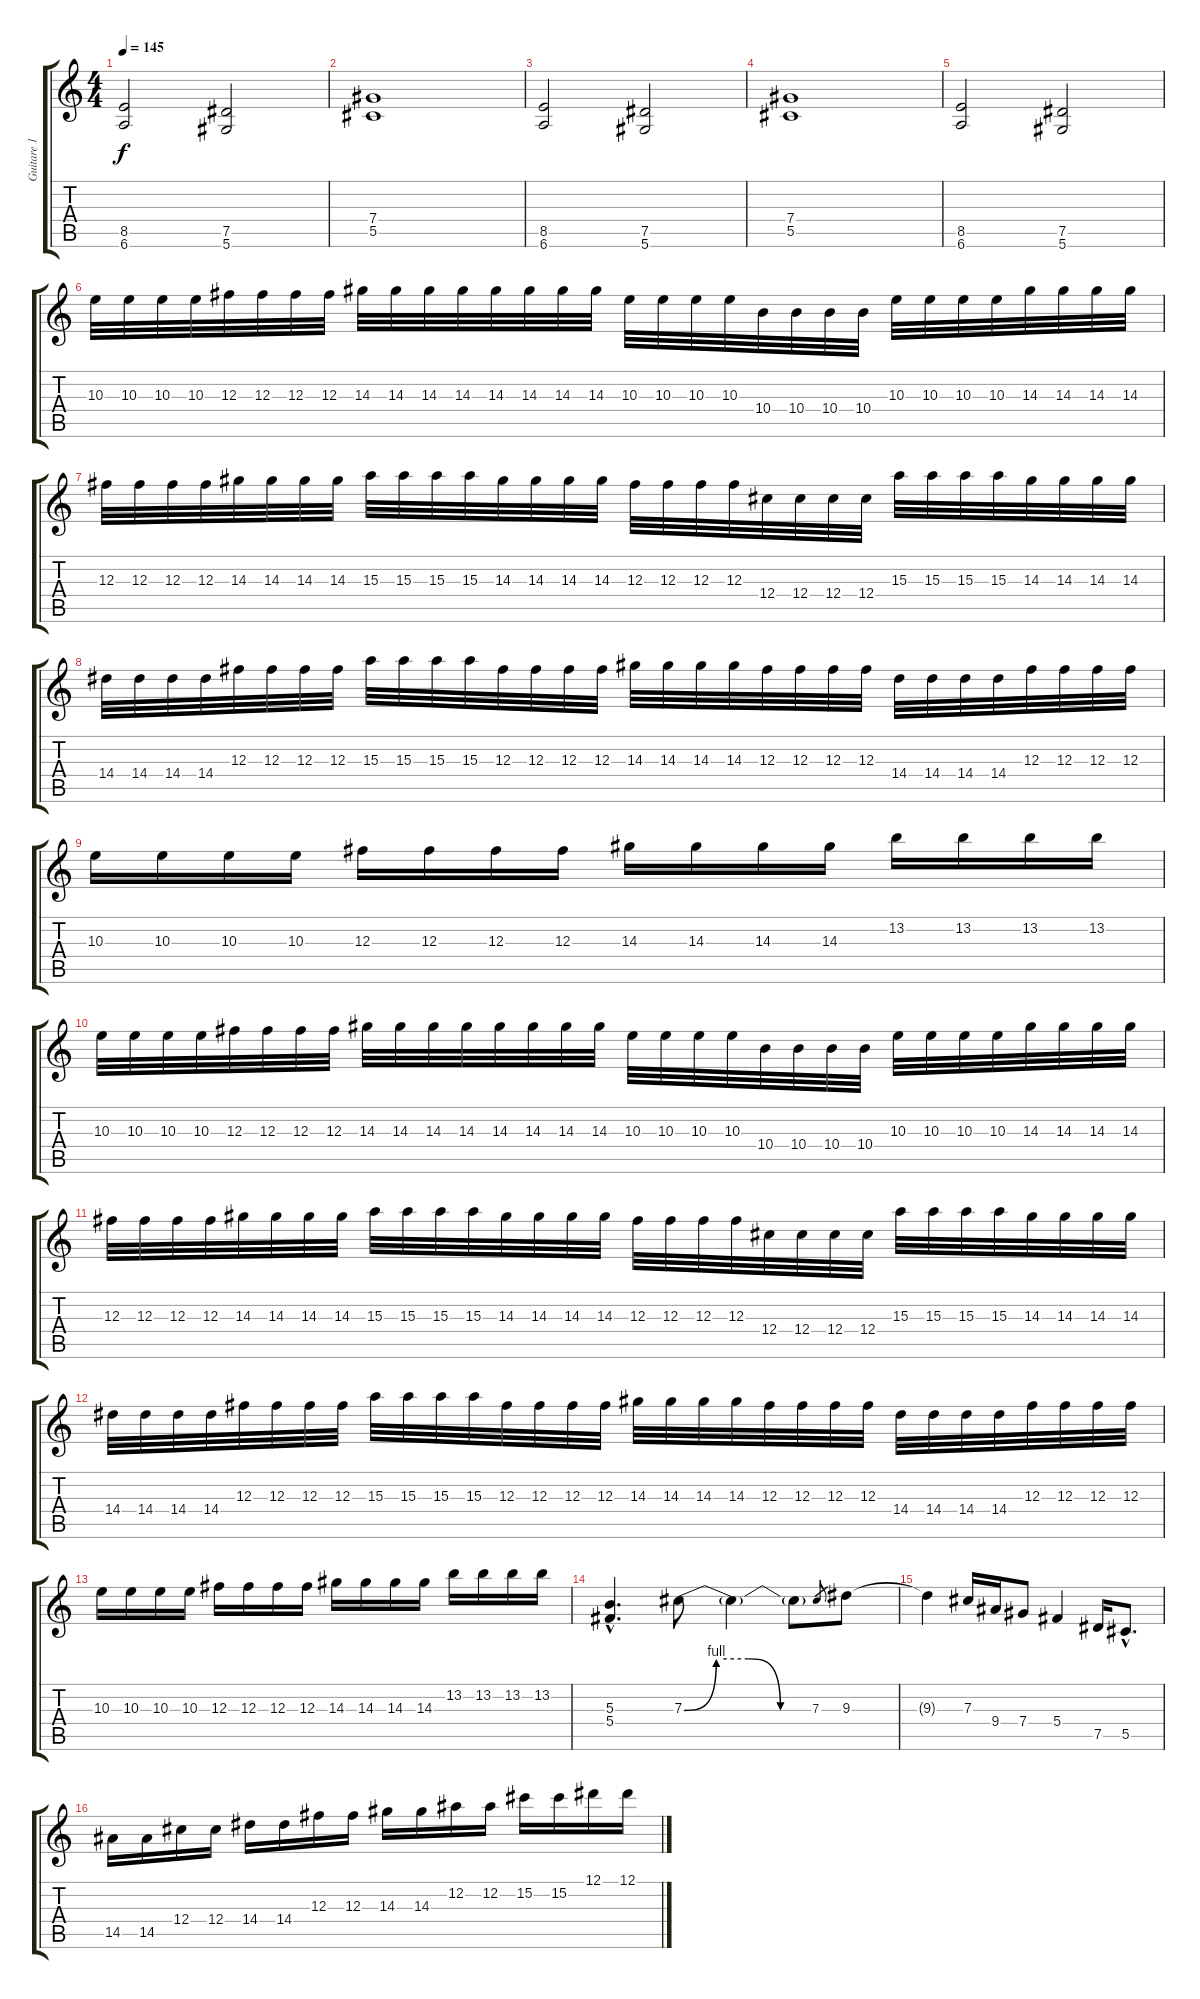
\track ("Guitare 1" "Guitare 1") {instrument distortionguitar}
\staff {score tabs}
\tuning (Eb4 Bb3 Gb3 Db3 Ab2 Eb2) {hide}
\ts (4 4)
\tempo 145
\clef g2
\ks c
(8.5 6.6).2{dy f} (7.5 5.6).2 |
(7.4 5.5).1 |
(8.5 6.6).2 (7.5 5.6).2 |
(7.4 5.5).1 |
(8.5 6.6).2 (7.5 5.6).2 |
10.3.32 10.3.32 10.3.32 10.3.32 12.3.32 12.3.32 12.3.32 12.3.32 14.3.32 14.3.32 14.3.32 14.3.32 14.3.32 14.3.32 14.3.32 14.3.32 10.3.32 10.3.32 10.3.32 10.3.32 10.4.32 10.4.32 10.4.32 10.4.32 10.3.32 10.3.32 10.3.32 10.3.32 14.3.32 14.3.32 14.3.32 14.3.32 |
12.3.32 12.3.32 12.3.32 12.3.32 14.3.32 14.3.32 14.3.32 14.3.32 15.3.32 15.3.32 15.3.32 15.3.32 14.3.32 14.3.32 14.3.32 14.3.32 12.3.32 12.3.32 12.3.32 12.3.32 12.4.32 12.4.32 12.4.32 12.4.32 15.3.32 15.3.32 15.3.32 15.3.32 14.3.32 14.3.32 14.3.32 14.3.32 |
14.4.32 14.4.32 14.4.32 14.4.32 12.3.32 12.3.32 12.3.32 12.3.32 15.3.32 15.3.32 15.3.32 15.3.32 12.3.32 12.3.32 12.3.32 12.3.32 14.3.32 14.3.32 14.3.32 14.3.32 12.3.32 12.3.32 12.3.32 12.3.32 14.4.32 14.4.32 14.4.32 14.4.32 12.3.32 12.3.32 12.3.32 12.3.32 |
10.3.16 10.3.16 10.3.16 10.3.16 12.3.16 12.3.16 12.3.16 12.3.16 14.3.16 14.3.16 14.3.16 14.3.16 13.2.16 13.2.16 13.2.16 13.2.16 |
10.3.32 10.3.32 10.3.32 10.3.32 12.3.32 12.3.32 12.3.32 12.3.32 14.3.32 14.3.32 14.3.32 14.3.32 14.3.32 14.3.32 14.3.32 14.3.32 10.3.32 10.3.32 10.3.32 10.3.32 10.4.32 10.4.32 10.4.32 10.4.32 10.3.32 10.3.32 10.3.32 10.3.32 14.3.32 14.3.32 14.3.32 14.3.32 |
12.3.32 12.3.32 12.3.32 12.3.32 14.3.32 14.3.32 14.3.32 14.3.32 15.3.32 15.3.32 15.3.32 15.3.32 14.3.32 14.3.32 14.3.32 14.3.32 12.3.32 12.3.32 12.3.32 12.3.32 12.4.32 12.4.32 12.4.32 12.4.32 15.3.32 15.3.32 15.3.32 15.3.32 14.3.32 14.3.32 14.3.32 14.3.32 |
14.4.32 14.4.32 14.4.32 14.4.32 12.3.32 12.3.32 12.3.32 12.3.32 15.3.32 15.3.32 15.3.32 15.3.32 12.3.32 12.3.32 12.3.32 12.3.32 14.3.32 14.3.32 14.3.32 14.3.32 12.3.32 12.3.32 12.3.32 12.3.32 14.4.32 14.4.32 14.4.32 14.4.32 12.3.32 12.3.32 12.3.32 12.3.32 |
10.3.16 10.3.16 10.3.16 10.3.16 12.3.16 12.3.16 12.3.16 12.3.16 14.3.16 14.3.16 14.3.16 14.3.16 13.2.16 13.2.16 13.2.16 13.2.16 |
(5.3{hac} 5.4{hac}).4{d} 7.3{be (custom 0 0 15 4 30 4 45 0 60 0)}.8 7.3{t}.4 7.3{t}.8 7.3.8{gr} 9.3.8 |
9.3{t}.4 7.3.16 9.4.16 7.4.8 5.4.4 7.5.16 5.5{hac}.8{d} |
14.5.16 14.5.16 12.4.16 12.4.16 14.4.16 14.4.16 12.3.16 12.3.16 14.3.16 14.3.16 12.2.16 12.2.16 15.2.16 15.2.16 12.1.16 12.1.16
